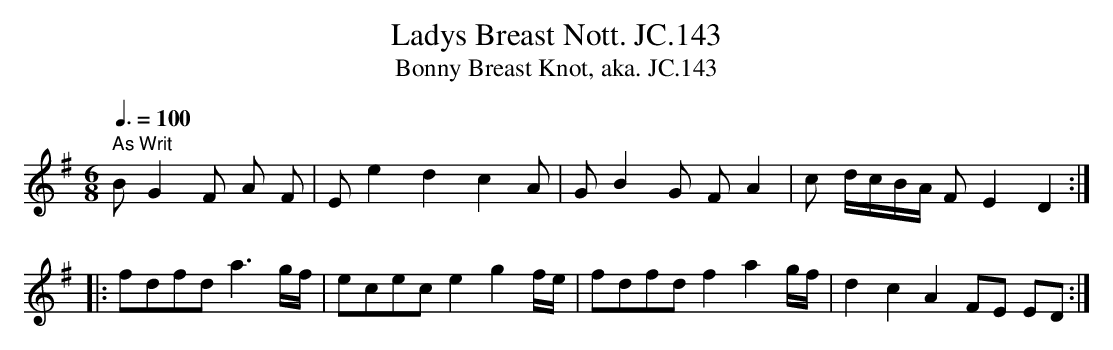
X:1
T:Ladys Breast Nott. JC.143
T:Bonny Breast Knot, aka. JC.143
M:6/8
L:1/8
Q:3/8=100
K:G
" As Writ"BG2F A F|\\
Ee2d2c2A|GB2G F A2|c d/c/B/A/ FE2D2:|
|:fdfda3g/f/|ecece2g2f/e/|\\
fdfdf2a2g/f/|d2c2A2FE ED:|
